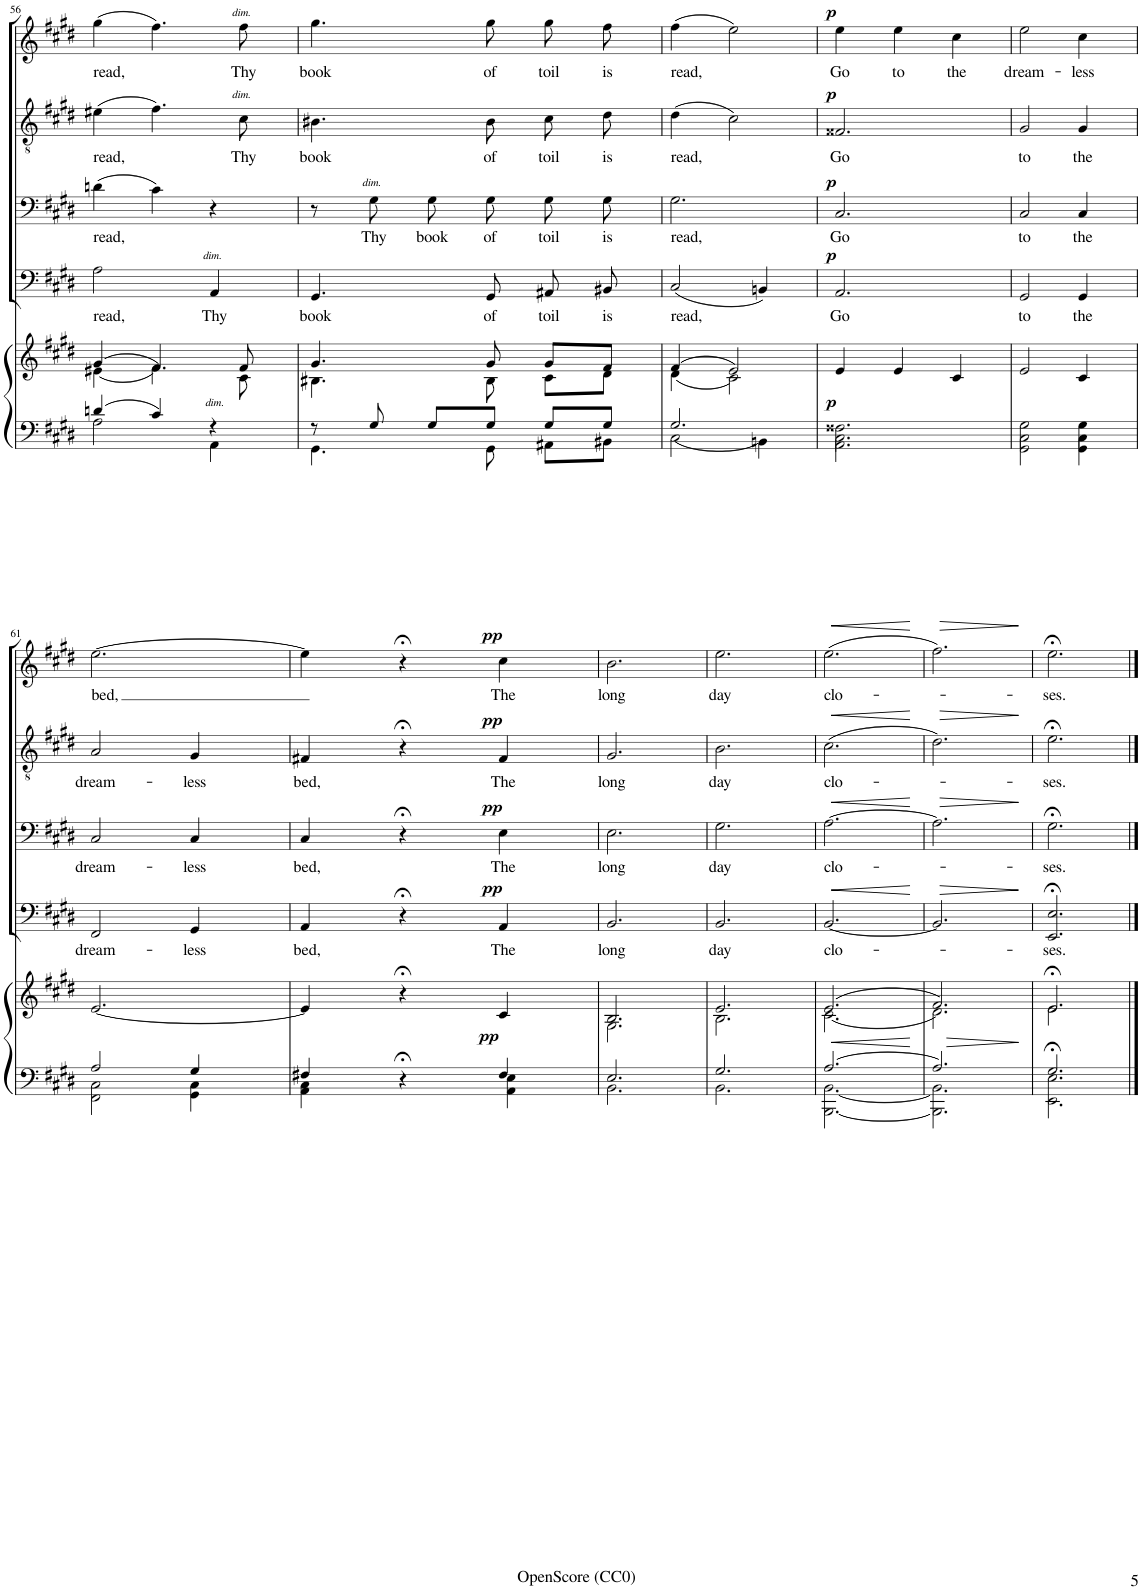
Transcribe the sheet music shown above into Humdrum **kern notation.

**kern	**kern	**dynam	**kern	**text	**dynam	**kern	**text	**dynam	**kern	**text	**dynam	**kern	**text	**dynam
*part5	*part5	*part5	*part4	*part4	*part4	*part3	*part3	*part3	*part2	*part2	*part2	*part1	*part1	*part1
*staff6	*staff5	*staff5/6	*staff4	*staff4	*staff4	*staff3	*staff3	*staff3	*staff2	*staff2	*staff2	*staff1	*staff1	*staff1
*I"Piano	*	*	*I"2nd Bass	*	*	*I"1st Bass	*	*	*I"2nd Tenor	*	*	*I"Alto (or 1st Tenor)	*	*
*I'Pno	*	*	*	*	*	*	*	*	*	*	*	*	*	*
!!LO:PB:g=z
*clefF4	*clefG2	*	*clefF4	*	*	*clefF4	*	*	*clefGv2	*	*	*clefG2	*	*
*k[f#c#g#d#]	*k[f#c#g#d#]	*	*k[f#c#g#d#]	*	*	*k[f#c#g#d#]	*	*	*k[f#c#g#d#]	*	*	*k[f#c#g#d#]	*	*
*M3/4	*M3/4	*	*M3/4	*	*	*M3/4	*	*	*M3/4	*	*	*M3/4	*	*
=56	=56	=56	=56	=56	=56	=56	=56	=56	=56	=56	=56	=56	=56	=56
*^	*^	*	*	*	*	*	*	*	*	*	*	*	*	*
!	!	!	!	!	!	!LO:LY:b	!	!	!LO:LY:b	!	!	!LO:LY:b	!	!	!LO:LY:b	!
4dn/	2A\	(4g#/	(4e#X\	.	2A'~\	read,	.	(4dn\	read,	.	(4e#X\	read,	.	(4gg#\	read,	.
4c#/	.	4.f#/)	4.f#\)	.	.	.	.	4c#\)	.	.	4.f#'~\)	.	.	4.ff#'~\)	.	.
!	!	!	!	!	!LO:TX:a:i:t=dim.	!	!	!	!	!	!	!	!	!	!	!
!	!	!	!	!	!	!LO:LY:b	!	!	!	!	!	!	!	!	!	!
4r	4AA\	.	.	.	4AA/	Thy	.	4r	.	.	.	.	.	.	.	.
!	!	!	!	!	!	!	!	!	!	!	!	!	!	!LO:TX:a:i:t=dim.	!	!
!	!	!	!	!	!	!	!	!	!	!	!LO:TX:a:i:t=dim.	!	!	!	!	!
!	!	!LO:TX:b:i:t=dim.	!	!	!	!	!	!	!	!	!	!	!	!	!	!
!	!	!	!	!	!	!	!	!	!	!	!	!LO:LY:b	!	!	!LO:LY:b	!
.	.	8f#/	8c#\	.	.	.	.	.	.	.	8c#\	Thy	.	8ff#\	Thy	.
=57	=57	=57	=57	=57	=57	=57	=57	=57	=57	=57	=57	=57	=57	=57	=57	=57
!	!	!	!	!	!	!LO:LY:b	!	!	!	!	!	!LO:LY:b	!	!	!LO:LY:b	!
8r	4.GG#\	4.g#/	4.B#X\	.	4.GG#/	book	.	8r	.	.	4.B#X\	book	.	4.gg#\	book	.
!	!	!	!	!	!	!	!	!LO:TX:a:i:t=dim.	!	!	!	!	!	!	!	!
!	!	!	!	!	!	!	!	!	!LO:LY:b	!	!	!	!	!	!	!
8G#/	.	.	.	.	.	.	.	8G#\	Thy	.	.	.	.	.	.	.
!	!	!	!	!	!	!	!	!	!LO:LY:b	!	!	!	!	!	!	!
8G#/L	.	.	.	.	.	.	.	8G#\L	book	.	.	.	.	.	.	.
!	!	!	!	!	!	!LO:LY:b	!	!	!LO:LY:b	!	!	!LO:LY:b	!	!	!LO:LY:b	!
8G#/J	8GG#\	8g#/	8B#\	.	8GG#/	of	.	8G#\J	of	.	8B#\	of	.	8gg#\	of	.
!	!	!	!	!	!	!LO:LY:b	!	!	!LO:LY:b	!	!	!LO:LY:b	!	!	!LO:LY:b	!
8G#/L	8AA#X\L	8g#/L	8c#\L	.	8AA#X/L	toil	.	8G#\L	toil	.	8c#\L	toil	.	8gg#\L	toil	.
!	!	!	!	!	!	!LO:LY:b	!	!	!LO:LY:b	!	!	!LO:LY:b	!	!	!LO:LY:b	!
8G#/J	8BB#X\J	8f#/J	8d#\J	.	8BB#X/J	is	.	8G#\J	is	.	8d#\J	is	.	8ff#\J	is	.
=58	=58	=58	=58	=58	=58	=58	=58	=58	=58	=58	=58	=58	=58	=58	=58	=58
!	!	!	!	!	!	!LO:LY:b	!	!	!LO:LY:b	!	!	!LO:LY:b	!	!	!LO:LY:b	!
2.G#/	2C#\	(4f#/	(4d#\	.	(2C#/	read,	.	2.G#'~\	read,	.	(4d#\	read,	.	(4ff#\	read,	.
.	.	2e/)	2c#\)	.	.	.	.	.	.	.	2c#'~\)	.	.	2ee'~\)	.	.
.	4BBn\	.	.	.	4BBn'~/)	.	.	.	.	.	.	.	.	.	.	.
*	*	*v	*v	*	*	*	*	*	*	*	*	*	*	*	*	*
=59	=59	=59	=59	=59	=59	=59	=59	=59	=59	=59	=59	=59	=59	=59	=59
!	!	!	!LO:DY:b	!	!LO:LY:b	!LO:DY:a	!	!LO:LY:b	!LO:DY:a	!	!LO:LY:b	!LO:DY:a	!	!LO:LY:b	!LO:DY:a
2.F##X\	2.AA\ 2.C#\	4e/	p	2.AA/	Go	p	2.C#/	Go	p	2.F##X/	Go	p	4ee\	Go	p
!	!	!	!	!	!	!	!	!	!	!	!	!	!	!LO:LY:b	!
.	.	4e/	.	.	.	.	.	.	.	.	.	.	4ee\	to	.
!	!	!	!	!	!	!	!	!	!	!	!	!	!	!LO:LY:b	!
.	.	4c#/	.	.	.	.	.	.	.	.	.	.	4cc#\	the	.
=60	=60	=60	=60	=60	=60	=60	=60	=60	=60	=60	=60	=60	=60	=60	=60
!	!	!	!	!	!LO:LY:b	!	!	!LO:LY:b	!	!	!LO:LY:b	!	!	!LO:LY:b	!
2G#\	2GG#\ 2C#\	2e/	.	2GG#/	to	.	2C#/	to	.	2G#/	to	.	2ee\	dream-	.
!	!	!	!	!	!LO:LY:b	!	!	!LO:LY:b	!	!	!LO:LY:b	!	!	!LO:LY:b	!
4G#\	4GG#\ 4C#\	4c#/	.	4GG#/	the	.	4C#/	the	.	4G#/	the	.	4cc#\	-less	.
!!LO:LB:g=z
=61	=61	=61	=61	=61	=61	=61	=61	=61	=61	=61	=61	=61	=61	=61	=61
!	!	!	!	!	!LO:LY:b	!	!	!LO:LY:b	!	!	!LO:LY:b	!	!	!LO:LY:b	!
2A/	2FF#\ 2C#\	[2.e/	.	2FF#/	dream-	.	2C#/	dream-	.	2A/	dream-	.	[2.ee\	bed,	.
!	!	!	!	!	!LO:LY:b	!	!	!LO:LY:b	!	!	!LO:LY:b	!	!	!	!
4G#/	4GG#\ 4C#\	.	.	4GG#/	-less	.	4C#/	-less	.	4G#/	-less	.	.	.	.
=62	=62	=62	=62	=62	=62	=62	=62	=62	=62	=62	=62	=62	=62	=62	=62
!	!	!	!	!	!LO:LY:b	!	!	!LO:LY:b	!	!	!LO:LY:b	!	!	!	!
4F#X/	4AA\ 4C#\	4e/]	.	4AA/	bed,	.	4C#/	bed,	.	4F#X/	bed,	.	4ee\]	.	.
4r;<	4ryy	4r;<	.	4r;<	.	.	4r;<	.	.	4r;<	.	.	4r;<	.	.
!	!	!	!LO:DY:b	!	!LO:LY:b	!LO:DY:a	!	!LO:LY:b	!LO:DY:a	!	!LO:LY:b	!LO:DY:a	!	!LO:LY:b	!LO:DY:a
4F#/	4AA\ 4E\	4c#/	pp	4AA/	The	pp	4E\	The	pp	4F#/	The	pp	4cc#\	The	pp
=63	=63	=63	=63	=63	=63	=63	=63	=63	=63	=63	=63	=63	=63	=63	=63
*	*	*^	*	*	*	*	*	*	*	*	*	*	*	*	*
!	!	!	!	!	!	!LO:LY:b	!	!	!LO:LY:b	!	!	!LO:LY:b	!	!	!LO:LY:b	!
2.E/	2.BB\	2.B/	2.G#\	.	2.BB/	long	.	2.E\	long	.	2.G#/	long	.	2.b\	long	.
=64	=64	=64	=64	=64	=64	=64	=64	=64	=64	=64	=64	=64	=64	=64	=64	=64
!	!	!	!	!	!	!LO:LY:b	!	!	!LO:LY:b	!	!	!LO:LY:b	!	!	!LO:LY:b	!
2.G#/	2.BB\	2.e/	2.B\	.	2.BB/	day	.	2.G#\	day	.	2.B\	day	.	2.ee\	day	.
=65	=65	=65	=65	=65	=65	=65	=65	=65	=65	=65	=65	=65	=65	=65	=65	=65
!	!	!	!	!LO:HP:b	!	!LO:LY:b	!LO:HP:b	!	!LO:LY:b	!LO:HP:b	!	!LO:LY:b	!LO:HP:b	!	!LO:LY:b	!LO:HP:b
[2.A/	[2.BBB\ [2.BB\	(2.e/	(2.c#\	<	[2.BB/	clo-	<	[2.A\	clo-	<	(2.c#\	clo-	<	(2.ee\	clo-	<
*v	*v	*	*	*	*	*	*	*	*	*	*	*	*	*	*	*
*	*v	*v	*	*	*	*	*	*	*	*	*	*	*	*	*
.	.	[	.	.	[	.	.	[	.	.	[	.	.	[
=66	=66	=66	=66	=66	=66	=66	=66	=66	=66	=66	=66	=66	=66	=66
*^	*	*	*	*	*	*	*	*	*	*	*	*	*	*
!	!	!	!LO:HP:b	!	!	!LO:HP:b	!	!	!LO:HP:b	!	!	!LO:HP:b	!	!	!LO:HP:b
*	*	*^	*	*	*	*	*	*	*	*	*	*	*	*	*
2.A/]	2.BBB\] 2.BB\]	2.f#/)	2.d#\)	>	2.BB/]	.	>	2.A\]	.	>	2.d#\)	.	>	2.ff#\)	.	>
*v	*v	*	*	*	*	*	*	*	*	*	*	*	*	*	*	*
*	*v	*v	*	*	*	*	*	*	*	*	*	*	*	*	*
.	.	]	.	.	]	.	.	]	.	.	]	.	.	]
=67	=67	=67	=67	=67	=67	=67	=67	=67	=67	=67	=67	=67	=67	=67
*^	*^	*	*	*	*	*	*	*	*	*	*	*	*	*
!	!	!	!	!	!	!LO:LY:b	!	!	!LO:LY:b	!	!	!LO:LY:b	!	!	!LO:LY:b	!
2.G#;</	2.EE\ 2.E\	2.e;</	2.e\	.	2.EE/;< 2.E/;<	-ses.	.	2.G#;<\	-ses.	.	2.e;<\	-ses.	.	2.ee;<\	-ses.	.
*v	*v	*	*	*	*	*	*	*	*	*	*	*	*	*	*	*
*	*v	*v	*	*	*	*	*	*	*	*	*	*	*	*	*
==	==	==	==	==	==	==	==	==	==	==	==	==	==	==
*-	*-	*-	*-	*-	*-	*-	*-	*-	*-	*-	*-	*-	*-	*-
